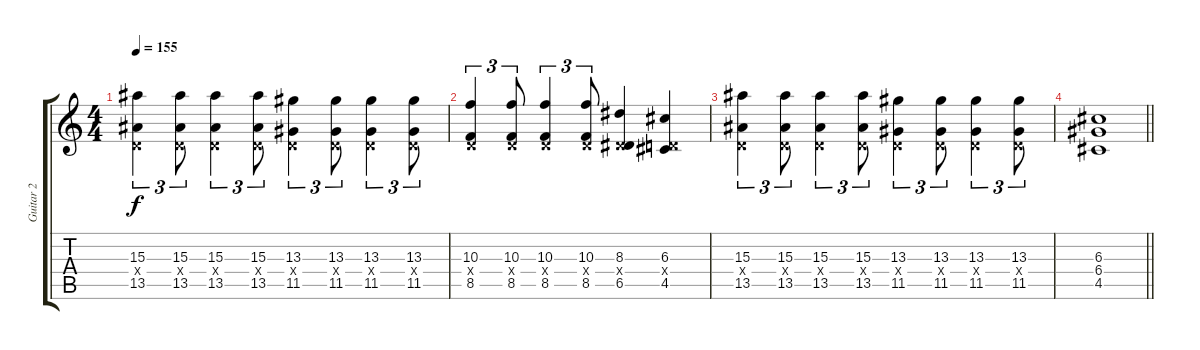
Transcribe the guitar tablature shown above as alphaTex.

\track ("Guitar 2" "Guitar 2") {instrument overdrivenguitar}
\staff {score tabs}
\tuning (E4 B3 G3 D3 A2 E2) {hide}
\ts (4 4)
\tempo 155
\clef g2
\ks c
(15.3 0.4{x} 13.5).4{tu (3 2) dy f} (15.3 0.4{x} 13.5).8{tu (3 2)} (15.3 0.4{x} 13.5).4{tu (3 2)} (15.3 0.4{x} 13.5).8{tu (3 2)} (13.3 0.4{x} 11.5).4{tu (3 2)} (13.3 0.4{x} 11.5).8{tu (3 2)} (13.3 0.4{x} 11.5).4{tu (3 2)} (13.3 0.4{x} 11.5).8{tu (3 2)} |
(10.3 0.4{x} 8.5).4{tu (3 2)} (10.3 0.4{x} 8.5).8{tu (3 2)} (10.3 0.4{x} 8.5).4{tu (3 2)} (10.3 0.4{x} 8.5).8{tu (3 2)} (8.3 0.4{x} 6.5).4 (6.3 0.4{x} 4.5).4 |
(15.3 0.4{x} 13.5).4{tu (3 2)} (15.3 0.4{x} 13.5).8{tu (3 2)} (15.3 0.4{x} 13.5).4{tu (3 2)} (15.3 0.4{x} 13.5).8{tu (3 2)} (13.3 0.4{x} 11.5).4{tu (3 2)} (13.3 0.4{x} 11.5).8{tu (3 2)} (13.3 0.4{x} 11.5).4{tu (3 2)} (13.3 0.4{x} 11.5).8{tu (3 2)} |
\barLineRight lightlight
(6.3 6.4 4.5).1
